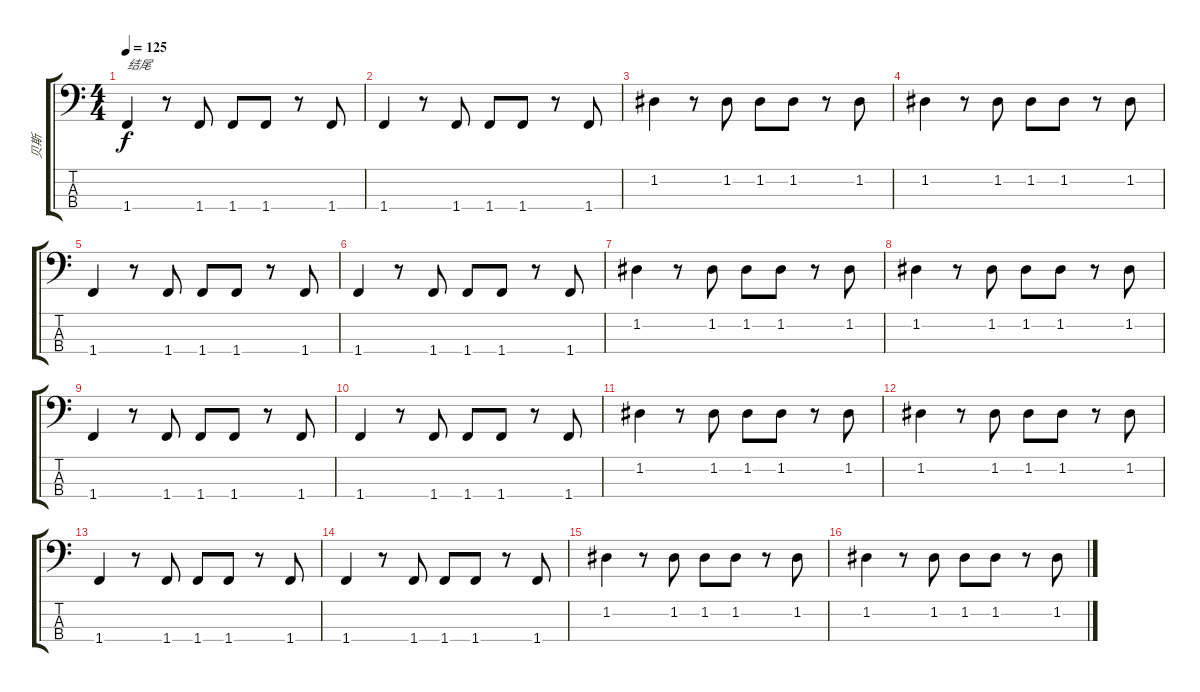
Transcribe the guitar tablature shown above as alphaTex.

\track ("贝斯" "贝斯") {instrument electricbassfinger}
\staff {score tabs}
\tuning (G2 D2 A1 E1) {hide}
\ts (4 4)
\tempo 125
\clef f4
\ks c
1.4.4{txt "结尾" dy f} r.8 1.4.8 1.4.8 1.4.8 r.8 1.4.8 |
1.4.4 r.8 1.4.8 1.4.8 1.4.8 r.8 1.4.8 |
1.2.4 r.8 1.2.8 1.2.8 1.2.8 r.8 1.2.8 |
1.2.4 r.8 1.2.8 1.2.8 1.2.8 r.8 1.2.8 |
1.4.4 r.8 1.4.8 1.4.8 1.4.8 r.8 1.4.8 |
1.4.4 r.8 1.4.8 1.4.8 1.4.8 r.8 1.4.8 |
1.2.4 r.8 1.2.8 1.2.8 1.2.8 r.8 1.2.8 |
1.2.4 r.8 1.2.8 1.2.8 1.2.8 r.8 1.2.8 |
1.4.4 r.8 1.4.8 1.4.8 1.4.8 r.8 1.4.8 |
1.4.4 r.8 1.4.8 1.4.8 1.4.8 r.8 1.4.8 |
1.2.4 r.8 1.2.8 1.2.8 1.2.8 r.8 1.2.8 |
1.2.4 r.8 1.2.8 1.2.8 1.2.8 r.8 1.2.8 |
1.4.4 r.8 1.4.8 1.4.8 1.4.8 r.8 1.4.8 |
1.4.4 r.8 1.4.8 1.4.8 1.4.8 r.8 1.4.8 |
1.2.4 r.8 1.2.8 1.2.8 1.2.8 r.8 1.2.8 |
1.2.4 r.8 1.2.8 1.2.8 1.2.8 r.8 1.2.8
